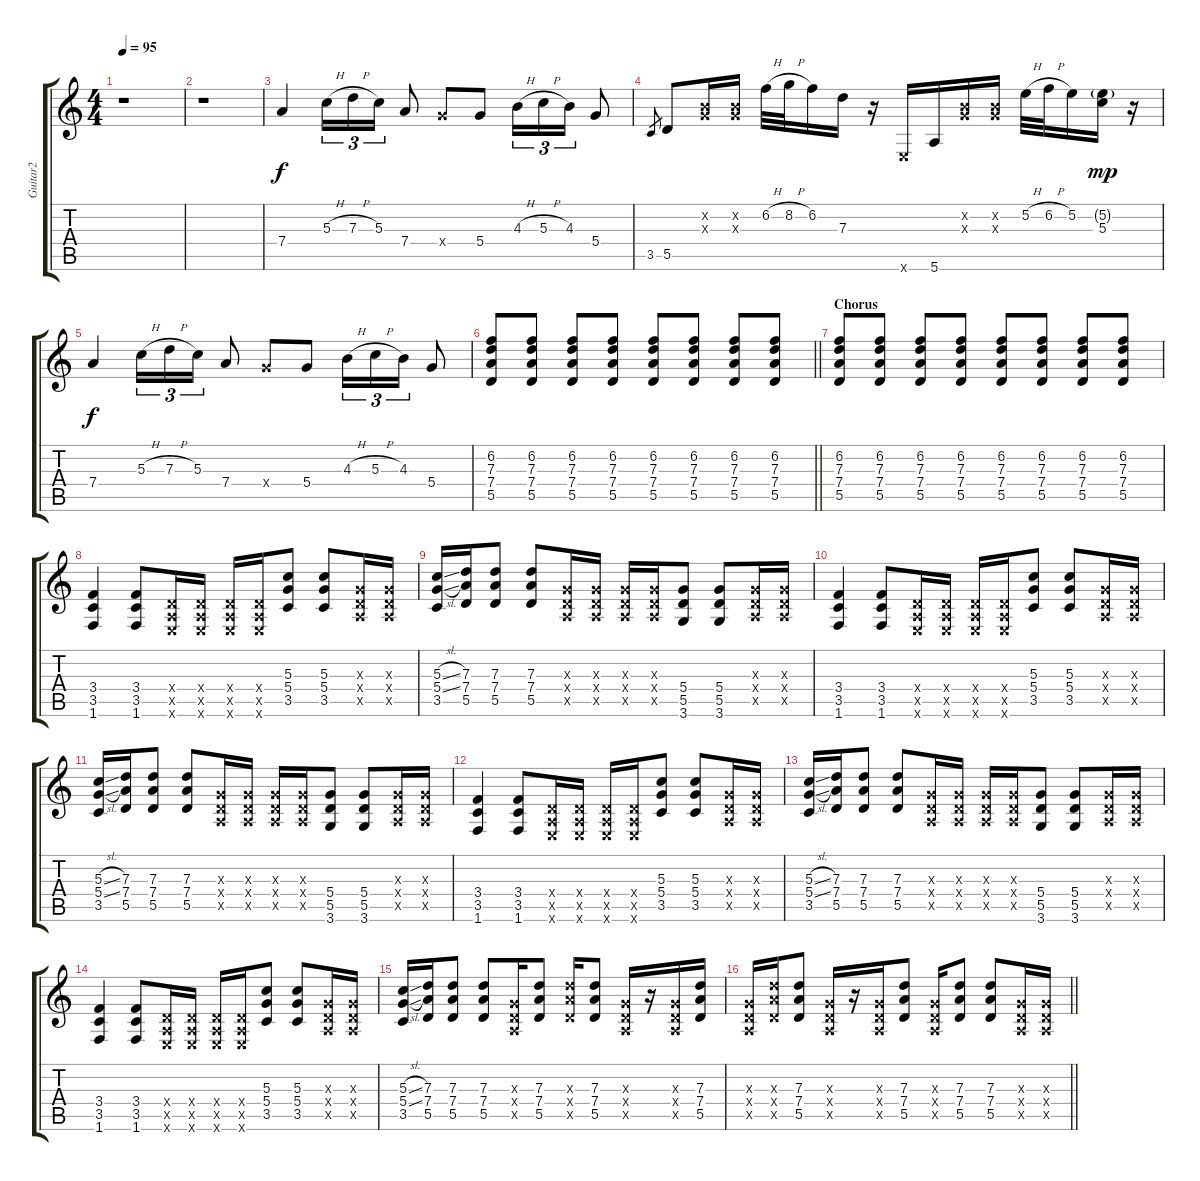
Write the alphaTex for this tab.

\track ("Guitar2" "Guitar2") {instrument distortionguitar}
\staff {score tabs}
\tuning (E4 B3 G3 D3 A2 E2) {hide}
\ts (4 4)
\tempo 95
\clef g2
\ks c
r.1{dy mp} |
r.1 |
7.4.4{dy f} 5.3{h}.16{tu (3 2)} 7.3{h}.16{tu (3 2)} 5.3.16{tu (3 2)} 7.4.8 5.4{x}.8 5.4.8 4.3{h}.16{tu (3 2)} 5.3{h}.16{tu (3 2)} 4.3.16{tu (3 2)} 5.4.8 |
3.5.8{gr} 5.5.8 (0.2{x} 0.3{x}).16 (0.2{x} 0.3{x}).16 6.2{h}.32 8.2{h}.32 6.2.16 7.3.16 r.16 0.6{x}.16 5.6.16 (0.2{x} 0.3{x}).16 (0.2{x} 0.3{x}).16 5.2{h}.32 6.2{h}.32 5.2.16 (5.2{g} 5.3).16{dy mp} r.16 |
7.4.4{dy f} 5.3{h}.16{tu (3 2)} 7.3{h}.16{tu (3 2)} 5.3.16{tu (3 2)} 7.4.8 5.4{x}.8 5.4.8 4.3{h}.16{tu (3 2)} 5.3{h}.16{tu (3 2)} 4.3.16{tu (3 2)} 5.4.8 |
\barLineRight lightlight
(6.2 7.3 7.4 5.5).8 (6.2 7.3 7.4 5.5).8 (6.2 7.3 7.4 5.5).8 (6.2 7.3 7.4 5.5).8 (6.2 7.3 7.4 5.5).8 (6.2 7.3 7.4 5.5).8 (6.2 7.3 7.4 5.5).8 (6.2 7.3 7.4 5.5).8 |
\section ("" "Chorus")
(6.2 7.3 7.4 5.5).8 (6.2 7.3 7.4 5.5).8 (6.2 7.3 7.4 5.5).8 (6.2 7.3 7.4 5.5).8 (6.2 7.3 7.4 5.5).8 (6.2 7.3 7.4 5.5).8 (6.2 7.3 7.4 5.5).8 (6.2 7.3 7.4 5.5).8 |
(3.4 3.5 1.6).4 (3.4 3.5 1.6).8 (0.4{x} 0.5{x} 0.6{x}).16 (0.4{x} 0.5{x} 0.6{x}).16 (0.4{x} 0.5{x} 0.6{x}).16 (0.4{x} 0.5{x} 0.6{x}).16 (5.3 5.4 3.5).8 (5.3 5.4 3.5).8 (0.3{x} 0.4{x} 0.5{x}).16 (0.3{x} 0.4{x} 0.5{x}).16 |
(5.3{sl} 5.4{sl} 3.5).16 (7.3 7.4 5.5).16 (7.3 7.4 5.5).8 (7.3 7.4 5.5).8 (0.3{x} 0.4{x} 0.5{x}).16 (0.3{x} 0.4{x} 0.5{x}).16 (0.3{x} 0.4{x} 0.5{x}).16 (0.3{x} 0.4{x} 0.5{x}).16 (5.4 5.5 3.6).8 (5.4 5.5 3.6).8 (0.3{x} 0.4{x} 0.5{x}).16 (0.3{x} 0.4{x} 0.5{x}).16 |
(3.4 3.5 1.6).4 (3.4 3.5 1.6).8 (0.4{x} 0.5{x} 0.6{x}).16 (0.4{x} 0.5{x} 0.6{x}).16 (0.4{x} 0.5{x} 0.6{x}).16 (0.4{x} 0.5{x} 0.6{x}).16 (5.3 5.4 3.5).8 (5.3 5.4 3.5).8 (0.3{x} 0.4{x} 0.5{x}).16 (0.3{x} 0.4{x} 0.5{x}).16 |
(5.3{sl} 5.4{sl} 3.5).16 (7.3 7.4 5.5).16 (7.3 7.4 5.5).8 (7.3 7.4 5.5).8 (0.3{x} 0.4{x} 0.5{x}).16 (0.3{x} 0.4{x} 0.5{x}).16 (0.3{x} 0.4{x} 0.5{x}).16 (0.3{x} 0.4{x} 0.5{x}).16 (5.4 5.5 3.6).8 (5.4 5.5 3.6).8 (0.3{x} 0.4{x} 0.5{x}).16 (0.3{x} 0.4{x} 0.5{x}).16 |
(3.4 3.5 1.6).4 (3.4 3.5 1.6).8 (0.4{x} 0.5{x} 0.6{x}).16 (0.4{x} 0.5{x} 0.6{x}).16 (0.4{x} 0.5{x} 0.6{x}).16 (0.4{x} 0.5{x} 0.6{x}).16 (5.3 5.4 3.5).8 (5.3 5.4 3.5).8 (0.3{x} 0.4{x} 0.5{x}).16 (0.3{x} 0.4{x} 0.5{x}).16 |
(5.3{sl} 5.4{sl} 3.5).16 (7.3 7.4 5.5).16 (7.3 7.4 5.5).8 (7.3 7.4 5.5).8 (0.3{x} 0.4{x} 0.5{x}).16 (0.3{x} 0.4{x} 0.5{x}).16 (0.3{x} 0.4{x} 0.5{x}).16 (0.3{x} 0.4{x} 0.5{x}).16 (5.4 5.5 3.6).8 (5.4 5.5 3.6).8 (0.3{x} 0.4{x} 0.5{x}).16 (0.3{x} 0.4{x} 0.5{x}).16 |
(3.4 3.5 1.6).4 (3.4 3.5 1.6).8 (0.4{x} 0.5{x} 0.6{x}).16 (0.4{x} 0.5{x} 0.6{x}).16 (0.4{x} 0.5{x} 0.6{x}).16 (0.4{x} 0.5{x} 0.6{x}).16 (5.3 5.4 3.5).8 (5.3 5.4 3.5).8 (0.3{x} 0.4{x} 0.5{x}).16 (0.3{x} 0.4{x} 0.5{x}).16 |
(5.3{sl} 5.4{sl} 3.5).16 (7.3 7.4 5.5).16 (7.3 7.4 5.5).8 (7.3 7.4 5.5).8 (0.3{x} 0.4{x} 0.5{x}).16 (7.3 7.4 5.5).8 (7.3{x} 7.4{x} 5.5{x}).16 (7.3 7.4 5.5).8 (0.3{x} 0.4{x} 0.5{x}).16 r.16 (0.3{x} 0.4{x} 0.5{x}).16 (7.3 7.4 5.5).16 |
\barLineRight lightlight
(0.3{x} 0.4{x} 0.5{x}).16 (7.3{x} 7.4{x} 5.5{x}).16 (7.3 7.4 5.5).8 (0.3{x} 0.4{x} 0.5{x}).16 r.16 (0.3{x} 0.4{x} 0.5{x}).16 (7.3 7.4 5.5).8 (0.3{x} 0.4{x} 0.5{x}).16 (7.3 7.4 5.5).8 (7.3 7.4 5.5).8 (0.3{x} 0.4{x} 0.5{x}).16 (0.3{x} 0.4{x} 0.5{x}).16
